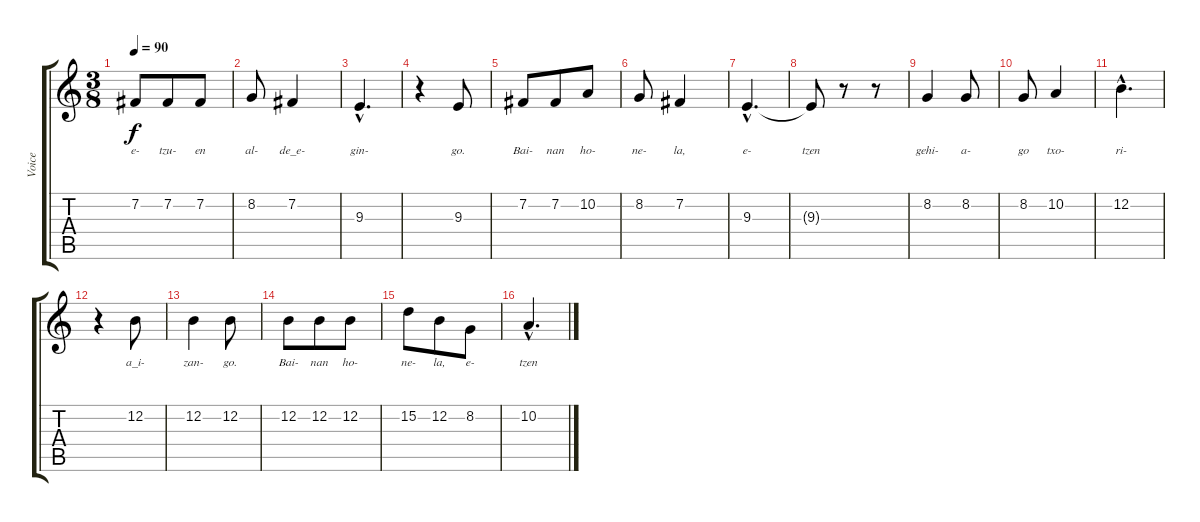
\track ("Voice" "Voice") {instrument recorder}
\staff {score tabs}
\tuning (E4 B3 G3 D3 A2 E2) {hide}
\ts (3 8)
\tempo 90
\clef g2
\ks c
7.2.8{lyrics (0 "e-") lyrics (1 "") lyrics (2 "") lyrics (3 "") lyrics (4 "") dy f} 7.2.8{lyrics (0 "tzu-") lyrics (1 "") lyrics (2 "") lyrics (3 "") lyrics (4 "")} 7.2.8{lyrics (0 "en") lyrics (1 "") lyrics (2 "") lyrics (3 "") lyrics (4 "")} |
8.2.8{lyrics (0 "al-") lyrics (1 "") lyrics (2 "") lyrics (3 "") lyrics (4 "")} 7.2.4{lyrics (0 "de_e-") lyrics (1 "") lyrics (2 "") lyrics (3 "") lyrics (4 "")} |
9.3{hac}.4{d lyrics (0 "gin-") lyrics (1 "") lyrics (2 "") lyrics (3 "") lyrics (4 "")} |
r.4 9.3.8{lyrics (0 "go.") lyrics (1 "") lyrics (2 "") lyrics (3 "") lyrics (4 "")} |
7.2.8{lyrics (0 "Bai-") lyrics (1 "") lyrics (2 "") lyrics (3 "") lyrics (4 "")} 7.2.8{lyrics (0 "nan") lyrics (1 "") lyrics (2 "") lyrics (3 "") lyrics (4 "")} 10.2.8{lyrics (0 "ho-") lyrics (1 "") lyrics (2 "") lyrics (3 "") lyrics (4 "")} |
8.2.8{lyrics (0 "ne-") lyrics (1 "") lyrics (2 "") lyrics (3 "") lyrics (4 "")} 7.2.4{lyrics (0 "la,") lyrics (1 "") lyrics (2 "") lyrics (3 "") lyrics (4 "")} |
9.3{hac}.4{d lyrics (0 "e-") lyrics (1 "") lyrics (2 "") lyrics (3 "") lyrics (4 "")} |
9.3{t}.8{lyrics (0 "tzen") lyrics (1 "") lyrics (2 "") lyrics (3 "") lyrics (4 "")} r.8 r.8 |
8.2.4{lyrics (0 "gehi-") lyrics (1 "") lyrics (2 "") lyrics (3 "") lyrics (4 "")} 8.2.8{lyrics (0 "a-") lyrics (1 "") lyrics (2 "") lyrics (3 "") lyrics (4 "")} |
8.2.8{lyrics (0 "go") lyrics (1 "") lyrics (2 "") lyrics (3 "") lyrics (4 "")} 10.2.4{lyrics (0 "txo-") lyrics (1 "") lyrics (2 "") lyrics (3 "") lyrics (4 "")} |
12.2{hac}.4{d lyrics (0 "ri-") lyrics (1 "") lyrics (2 "") lyrics (3 "") lyrics (4 "")} |
r.4 12.2.8{lyrics (0 "a_i-") lyrics (1 "") lyrics (2 "") lyrics (3 "") lyrics (4 "")} |
12.2.4{lyrics (0 "zan-") lyrics (1 "") lyrics (2 "") lyrics (3 "") lyrics (4 "")} 12.2.8{lyrics (0 "go.") lyrics (1 "") lyrics (2 "") lyrics (3 "") lyrics (4 "")} |
12.2.8{lyrics (0 "Bai-") lyrics (1 "") lyrics (2 "") lyrics (3 "") lyrics (4 "")} 12.2.8{lyrics (0 "nan") lyrics (1 "") lyrics (2 "") lyrics (3 "") lyrics (4 "")} 12.2.8{lyrics (0 "ho-") lyrics (1 "") lyrics (2 "") lyrics (3 "") lyrics (4 "")} |
15.2.8{lyrics (0 "ne-") lyrics (1 "") lyrics (2 "") lyrics (3 "") lyrics (4 "")} 12.2.8{lyrics (0 "la,") lyrics (1 "") lyrics (2 "") lyrics (3 "") lyrics (4 "")} 8.2.8{lyrics (0 "e-") lyrics (1 "") lyrics (2 "") lyrics (3 "") lyrics (4 "")} |
10.2{hac}.4{d lyrics (0 "tzen") lyrics (1 "") lyrics (2 "") lyrics (3 "") lyrics (4 "")}
